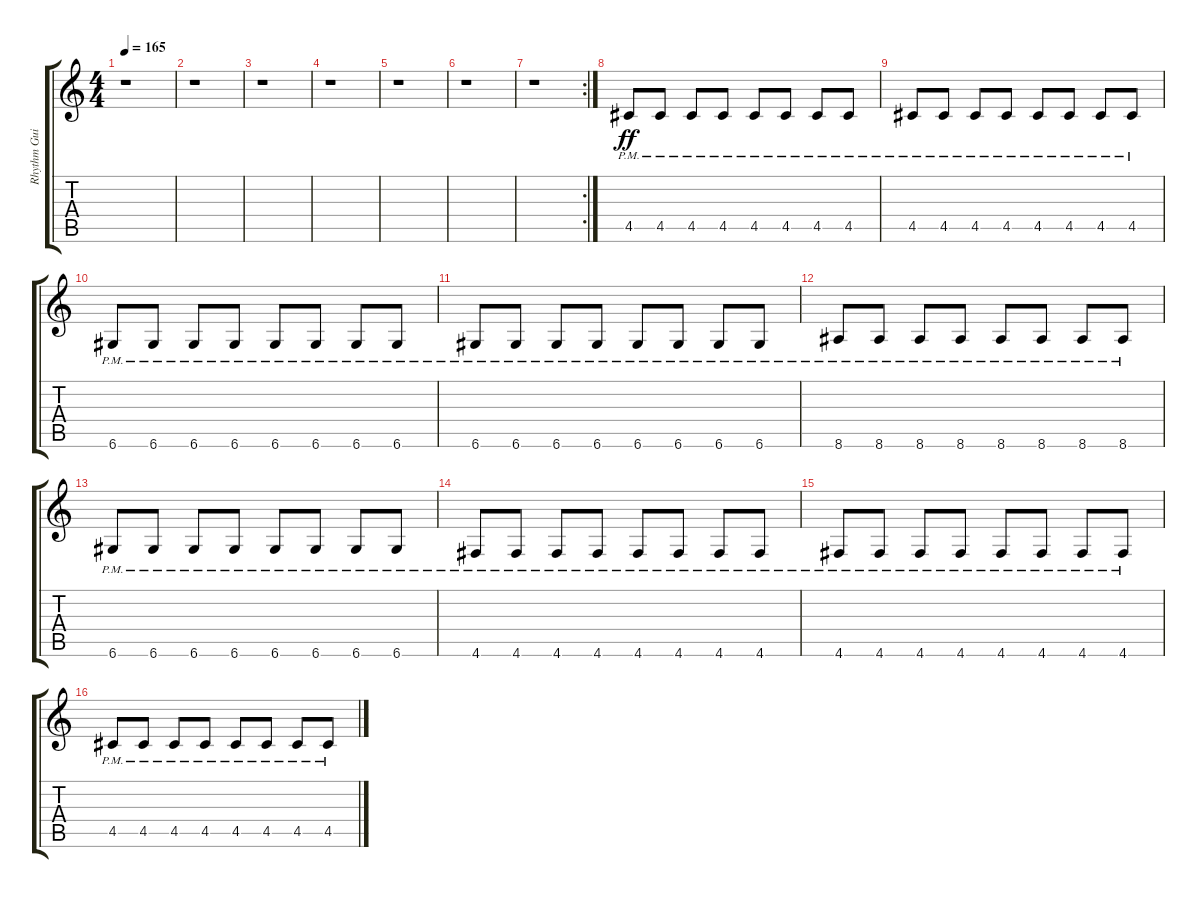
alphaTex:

\track ("Rhythm Guitar" "Rhythm Gui") {instrument distortionguitar}
\staff {score tabs}
\tuning (E4 B3 G3 D3 A2 D2) {hide}
\ts (4 4)
\tempo 165
\clef g2
\ks c
r.1{dy f} |
r.1 |
r.1 |
r.1 |
r.1 |
r.1 |
\rc 2
r.1 |
4.5{pm}.8{dy ff} 4.5{pm}.8 4.5{pm}.8 4.5{pm}.8 4.5{pm}.8 4.5{pm}.8 4.5{pm}.8 4.5{pm}.8 |
4.5{pm}.8 4.5{pm}.8 4.5{pm}.8 4.5{pm}.8 4.5{pm}.8 4.5{pm}.8 4.5{pm}.8 4.5{pm}.8 |
6.6{pm}.8 6.6{pm}.8 6.6{pm}.8 6.6{pm}.8 6.6{pm}.8 6.6{pm}.8 6.6{pm}.8 6.6{pm}.8 |
6.6{pm}.8 6.6{pm}.8 6.6{pm}.8 6.6{pm}.8 6.6{pm}.8 6.6{pm}.8 6.6{pm}.8 6.6{pm}.8 |
8.6{pm}.8 8.6{pm}.8 8.6{pm}.8 8.6{pm}.8 8.6{pm}.8 8.6{pm}.8 8.6{pm}.8 8.6{pm}.8 |
6.6{pm}.8 6.6{pm}.8 6.6{pm}.8 6.6{pm}.8 6.6{pm}.8 6.6{pm}.8 6.6{pm}.8 6.6{pm}.8 |
4.6{pm}.8 4.6{pm}.8 4.6{pm}.8 4.6{pm}.8 4.6{pm}.8 4.6{pm}.8 4.6{pm}.8 4.6{pm}.8 |
4.6{pm}.8 4.6{pm}.8 4.6{pm}.8 4.6{pm}.8 4.6{pm}.8 4.6{pm}.8 4.6{pm}.8 4.6{pm}.8 |
4.5{pm}.8 4.5{pm}.8 4.5{pm}.8 4.5{pm}.8 4.5{pm}.8 4.5{pm}.8 4.5{pm}.8 4.5{pm}.8
